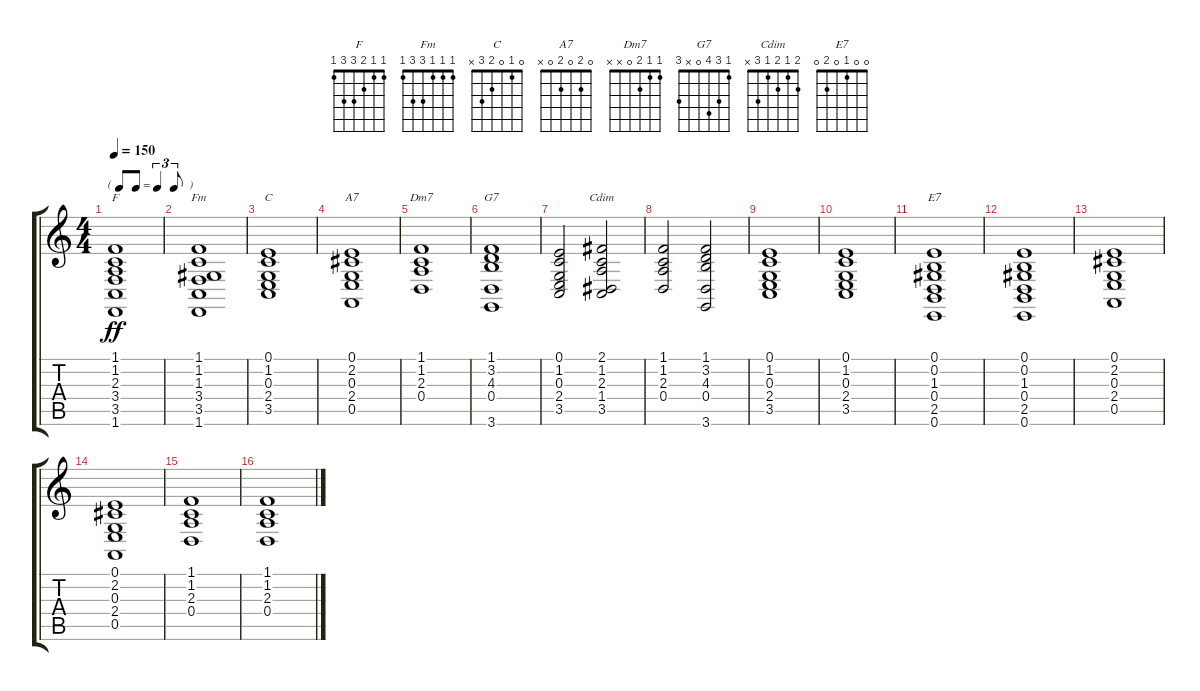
\track "" {instrument voiceoohs}
\staff {score tabs}
\tuning (E4 B3 G3 D3 A2 E2) {hide}
\chord ("F" 1 1 2 3 3 1)
\chord ("Fm" 1 1 1 3 3 1)
\chord ("C" 0 1 0 2 3 x)
\chord ("A7" 0 2 0 2 0 x)
\chord ("Dm7" 1 1 2 0 x x)
\chord ("G7" 1 3 4 0 x 3)
\chord ("Cdim" 2 1 2 1 3 x)
\chord ("E7" 0 0 1 0 2 0)
\ts (4 4)
\tf triplet8th
\tempo 150
\clef g2
\ks c
(1.1 1.2 2.3 3.4 3.5 1.6).1{ch "F" dy ff} |
(1.1 1.2 1.3 3.4 3.5 1.6).1{ch "Fm"} |
(0.1 1.2 0.3 2.4 3.5).1{ch "C"} |
(0.1 2.2 0.3 2.4 0.5).1{ch "A7"} |
(1.1 1.2 2.3 0.4).1{ch "Dm7"} |
(1.1 3.2 4.3 0.4 3.6).1{ch "G7"} |
(0.1 1.2 0.3 2.4 3.5).2 (2.1 1.2 2.3 1.4 3.5).2{ch "Cdim"} |
(1.1 1.2 2.3 0.4).2 (1.1 3.2 4.3 0.4 3.6).2 |
(0.1 1.2 0.3 2.4 3.5).1 |
(0.1 1.2 0.3 2.4 3.5).1 |
(0.1 0.2 1.3 0.4 2.5 0.6).1{ch "E7"} |
(0.1 0.2 1.3 0.4 2.5 0.6).1 |
(0.1 2.2 0.3 2.4 0.5).1 |
(0.1 2.2 0.3 2.4 0.5).1 |
(1.1 1.2 2.3 0.4).1 |
(1.1 1.2 2.3 0.4).1
